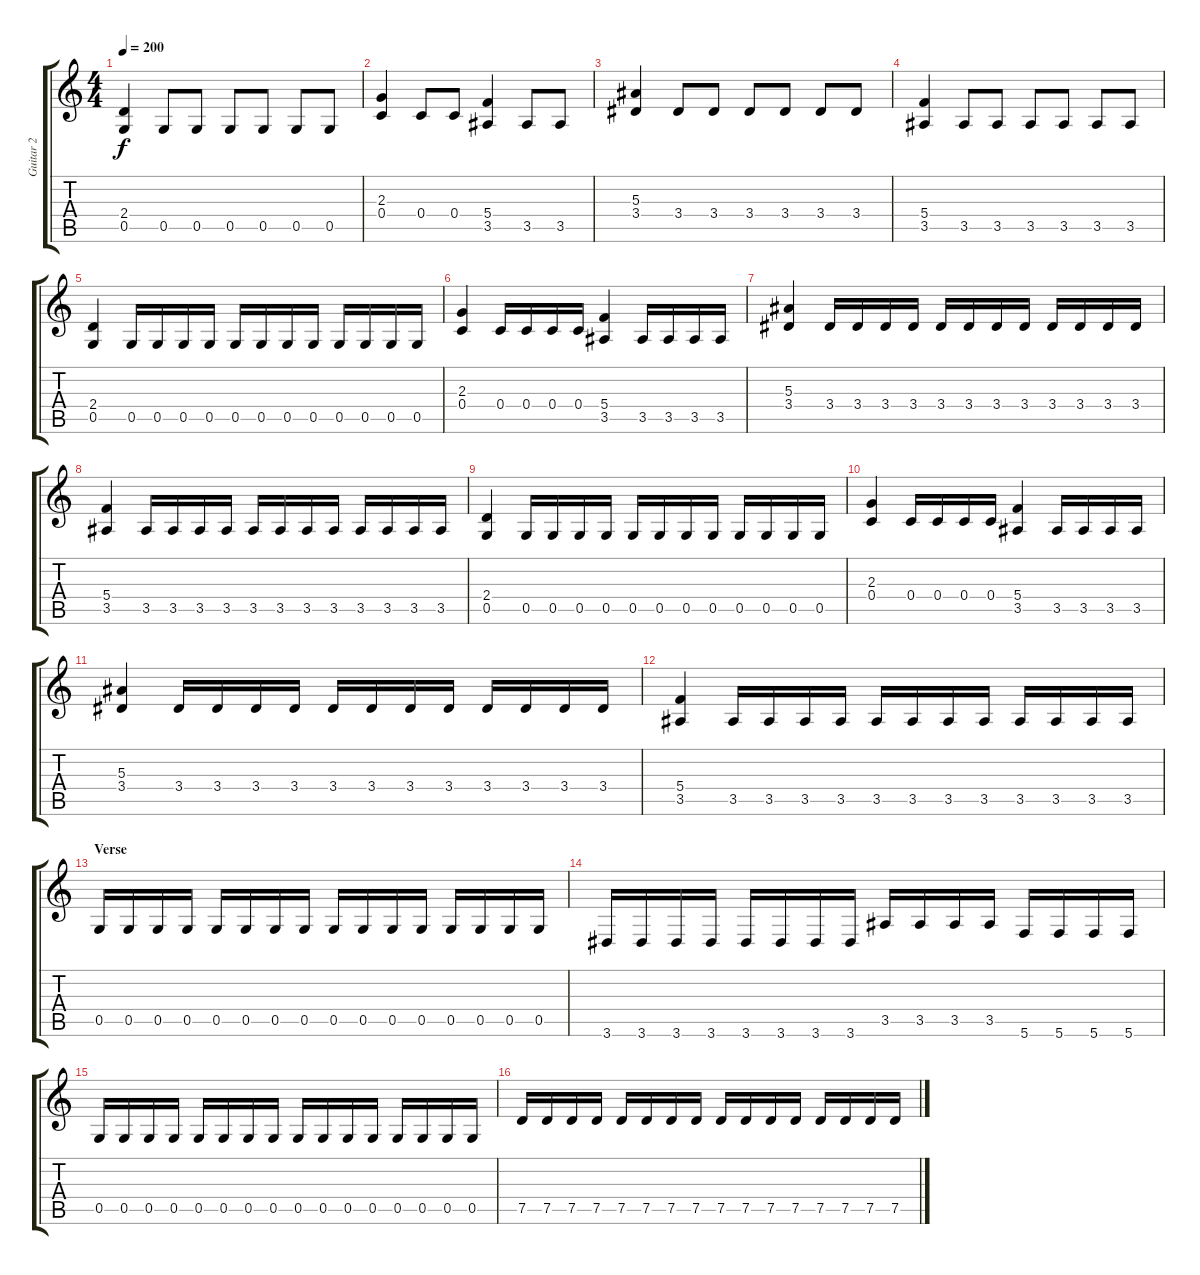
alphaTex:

\track ("Guitar 2" "Guitar 2") {instrument distortionguitar}
\staff {score tabs}
\tuning (D4 A3 F3 C3 G2 C2) {hide}
\ts (4 4)
\tempo 200
\clef g2
\ks c
(2.4 0.5).4{dy f} 0.5.8 0.5.8 0.5.8 0.5.8 0.5.8 0.5.8 |
(2.3 0.4).4 0.4.8 0.4.8 (5.4 3.5).4 3.5.8 3.5.8 |
(5.3 3.4).4 3.4.8 3.4.8 3.4.8 3.4.8 3.4.8 3.4.8 |
(5.4 3.5).4 3.5.8 3.5.8 3.5.8 3.5.8 3.5.8 3.5.8 |
(2.4 0.5).4 0.5.16 0.5.16 0.5.16 0.5.16 0.5.16 0.5.16 0.5.16 0.5.16 0.5.16 0.5.16 0.5.16 0.5.16 |
(2.3 0.4).4 0.4.16 0.4.16 0.4.16 0.4.16 (5.4 3.5).4 3.5.16 3.5.16 3.5.16 3.5.16 |
(5.3 3.4).4 3.4.16 3.4.16 3.4.16 3.4.16 3.4.16 3.4.16 3.4.16 3.4.16 3.4.16 3.4.16 3.4.16 3.4.16 |
(5.4 3.5).4 3.5.16 3.5.16 3.5.16 3.5.16 3.5.16 3.5.16 3.5.16 3.5.16 3.5.16 3.5.16 3.5.16 3.5.16 |
(2.4 0.5).4 0.5.16 0.5.16 0.5.16 0.5.16 0.5.16 0.5.16 0.5.16 0.5.16 0.5.16 0.5.16 0.5.16 0.5.16 |
(2.3 0.4).4 0.4.16 0.4.16 0.4.16 0.4.16 (5.4 3.5).4 3.5.16 3.5.16 3.5.16 3.5.16 |
(5.3 3.4).4 3.4.16 3.4.16 3.4.16 3.4.16 3.4.16 3.4.16 3.4.16 3.4.16 3.4.16 3.4.16 3.4.16 3.4.16 |
(5.4 3.5).4 3.5.16 3.5.16 3.5.16 3.5.16 3.5.16 3.5.16 3.5.16 3.5.16 3.5.16 3.5.16 3.5.16 3.5.16 |
\section ("" "Verse")
0.5.16 0.5.16 0.5.16 0.5.16 0.5.16 0.5.16 0.5.16 0.5.16 0.5.16 0.5.16 0.5.16 0.5.16 0.5.16 0.5.16 0.5.16 0.5.16 |
3.6.16 3.6.16 3.6.16 3.6.16 3.6.16 3.6.16 3.6.16 3.6.16 3.5.16 3.5.16 3.5.16 3.5.16 5.6.16 5.6.16 5.6.16 5.6.16 |
0.5.16 0.5.16 0.5.16 0.5.16 0.5.16 0.5.16 0.5.16 0.5.16 0.5.16 0.5.16 0.5.16 0.5.16 0.5.16 0.5.16 0.5.16 0.5.16 |
7.5.16 7.5.16 7.5.16 7.5.16 7.5.16 7.5.16 7.5.16 7.5.16 7.5.16 7.5.16 7.5.16 7.5.16 7.5.16 7.5.16 7.5.16 7.5.16
